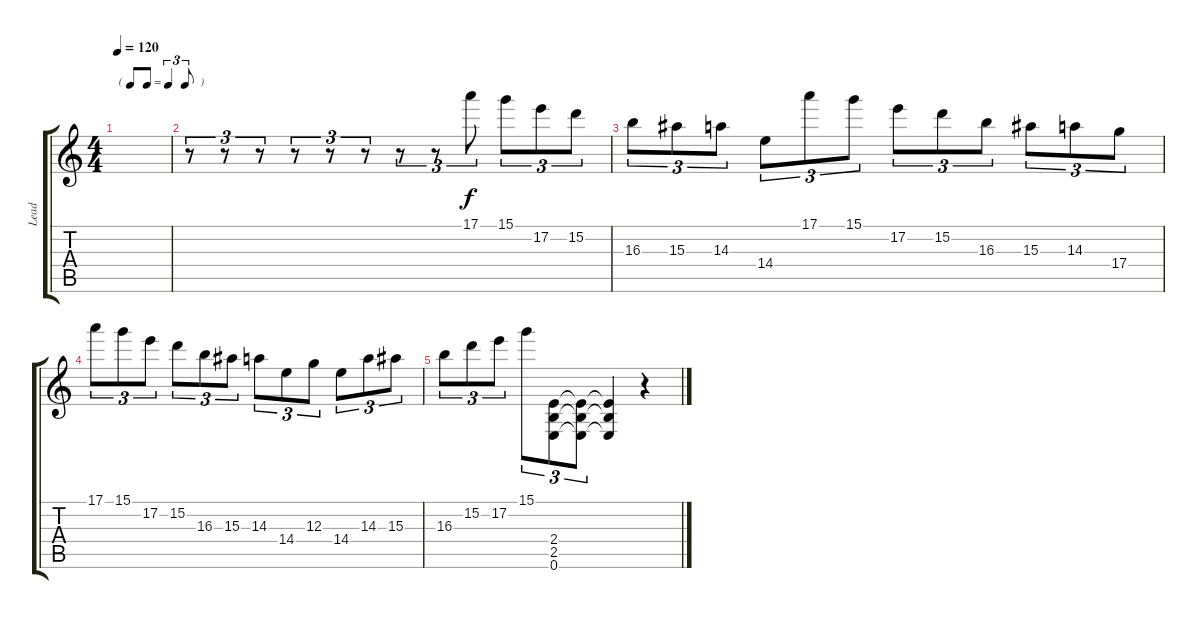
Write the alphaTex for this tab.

\track ("Lead" "Lead") {instrument distortionguitar}
\staff {score tabs}
\tuning (E4 B3 G3 D3 A2 E2) {hide}
\ts (4 4)
\tf triplet8th
\tempo 120
\clef g2
\ks c
|
r.8{tu (3 2)} r.8{tu (3 2)} r.8{tu (3 2)} r.8{tu (3 2)} r.8{tu (3 2)} r.8{tu (3 2)} r.8{tu (3 2)} r.8{tu (3 2)} 17.1.8{tu (3 2)} 15.1.8{tu (3 2)} 17.2.8{tu (3 2)} 15.2.8{tu (3 2)} |
16.3.8{tu (3 2)} 15.3.8{tu (3 2)} 14.3.8{tu (3 2)} 14.4.8{tu (3 2)} 17.1.8{tu (3 2)} 15.1.8{tu (3 2)} 17.2.8{tu (3 2)} 15.2.8{tu (3 2)} 16.3.8{tu (3 2)} 15.3.8{tu (3 2)} 14.3.8{tu (3 2)} 17.4.8{tu (3 2)} |
17.1.8{tu (3 2)} 15.1.8{tu (3 2)} 17.2.8{tu (3 2)} 15.2.8{tu (3 2)} 16.3.8{tu (3 2)} 15.3.8{tu (3 2)} 14.3.8{tu (3 2)} 14.4.8{tu (3 2)} 12.3.8{tu (3 2)} 14.4.8{tu (3 2)} 14.3.8{tu (3 2)} 15.3.8{tu (3 2)} |
16.3.8{tu (3 2)} 15.2.8{tu (3 2)} 17.2.8{tu (3 2)} 15.1.8{tu (3 2)} (2.4 2.5 0.6).8{tu (3 2)} (2.4{t} 2.5{t} 0.6{t}).8{tu (3 2)} (2.4{t} 2.5{t} 0.6{t}).4 r.4
